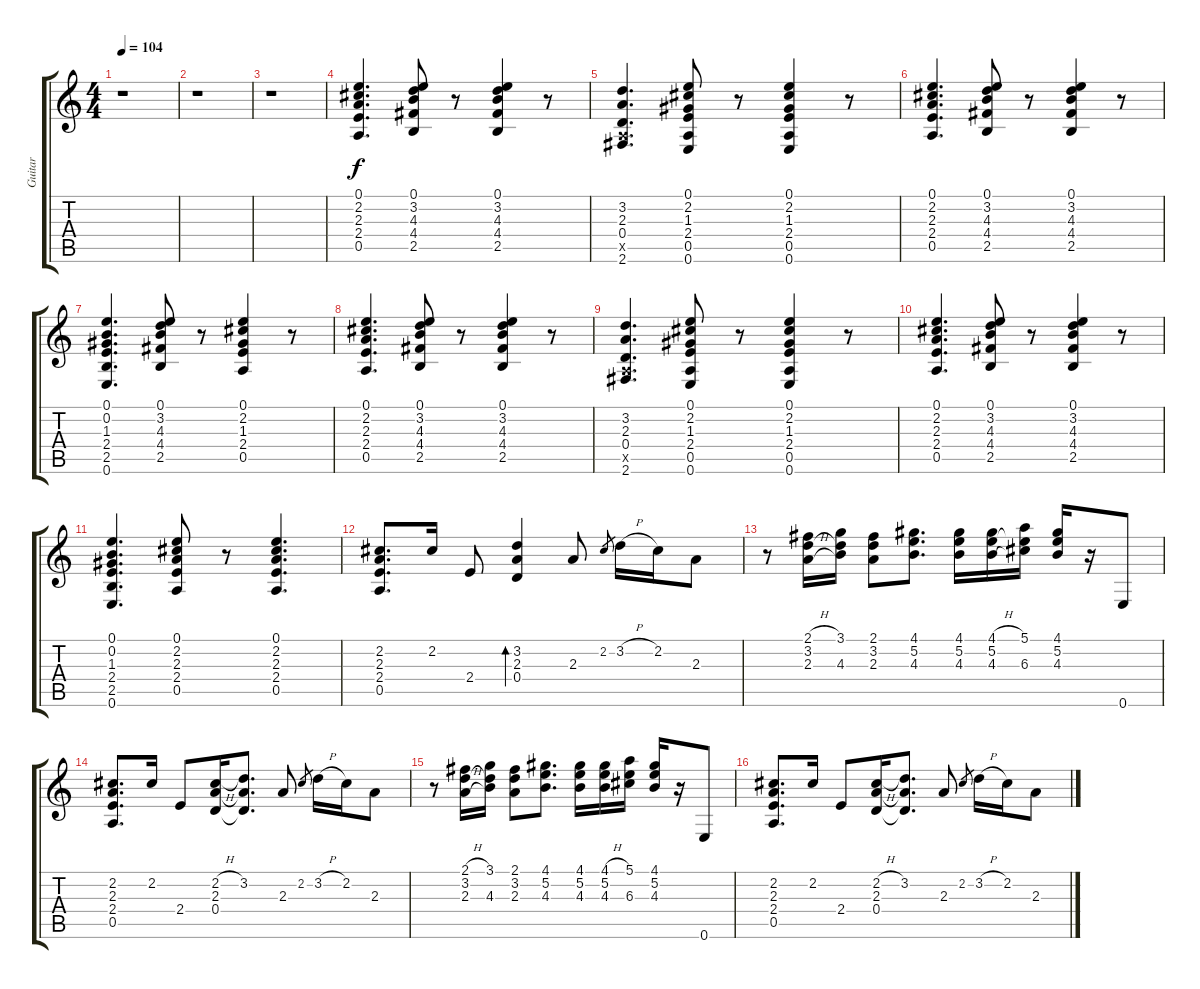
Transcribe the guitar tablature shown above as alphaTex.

\track ("Guitar" "Guitar") {instrument acousticguitarsteel}
\staff {score tabs}
\tuning (E4 B3 G3 D3 A2 E2) {hide}
\ts (4 4)
\tempo 104
\clef g2
\ks c
r.1{dy f} |
r.1 |
r.1 |
(0.1 2.2 2.3 2.4 0.5).4{d instrument electricguitarjazz} (0.1 3.2 4.3 4.4 2.5).8 r.8 (0.1 3.2 4.3 4.4 2.5).4 r.8 |
(3.2 2.3 0.4 0.5{x} 2.6).4{d} (0.1 2.2 1.3 2.4 0.5 0.6).8 r.8 (0.1 2.2 1.3 2.4 0.5 0.6).4 r.8 |
(0.1 2.2 2.3 2.4 0.5).4{d} (0.1 3.2 4.3 4.4 2.5).8 r.8 (0.1 3.2 4.3 4.4 2.5).4 r.8 |
(0.1 0.2 1.3 2.4 2.5 0.6).4{d} (0.1 3.2 4.3 4.4 2.5).8 r.8 (0.1 2.2 1.3 2.4 0.5).4 r.8 |
(0.1 2.2 2.3 2.4 0.5).4{d} (0.1 3.2 4.3 4.4 2.5).8 r.8 (0.1 3.2 4.3 4.4 2.5).4 r.8 |
(3.2 2.3 0.4 0.5{x} 2.6).4{d} (0.1 2.2 1.3 2.4 0.5 0.6).8 r.8 (0.1 2.2 1.3 2.4 0.5 0.6).4 r.8 |
(0.1 2.2 2.3 2.4 0.5).4{d} (0.1 3.2 4.3 4.4 2.5).8 r.8 (0.1 3.2 4.3 4.4 2.5).4 r.8 |
(0.1 0.2 1.3 2.4 2.5 0.6).4{d} (0.1 2.2 2.3 2.4 0.5).8 r.8 (0.1 2.2 2.3 2.4 0.5).4{d} |
(2.2 2.3 2.4 0.5).8{d} 2.2.16 2.4.8 (3.2 2.3 0.4).4{bd 240} 2.3.8 2.2.8{gr} 3.2{h}.16 2.2.16 2.3.8 |
r.8 (2.1{h} 3.2 2.3{h}).16 (3.1 3.2{t} 4.3).16 (2.1 3.2 2.3).8 (4.1 5.2 4.3).8{d} (4.1 5.2 4.3).16 (4.1{h} 5.2 4.3{h}).16 (5.1 5.2{t} 6.3).16 (4.1 5.2 4.3).16 r.16 0.6.8 |
(2.2 2.3 2.4 0.5).8{d} 2.2.16 2.4.8 (2.2{h} 2.3 0.4).16 (3.2 2.3{t} 0.4{t}).8{d} 2.3.8 2.2.8{gr} 3.2{h}.16 2.2.16 2.3.8 |
r.8 (2.1{h} 3.2 2.3{h}).16 (3.1 3.2{t} 4.3).16 (2.1 3.2 2.3).8 (4.1 5.2 4.3).8{d} (4.1 5.2 4.3).16 (4.1{h} 5.2 4.3{h}).16 (5.1 5.2{t} 6.3).16 (4.1 5.2 4.3).16 r.16 0.6.8 |
(2.2 2.3 2.4 0.5).8{d} 2.2.16 2.4.8 (2.2{h} 2.3 0.4).16 (3.2 2.3{t} 0.4{t}).8{d} 2.3.8 2.2.8{gr} 3.2{h}.16 2.2.16 2.3.8
